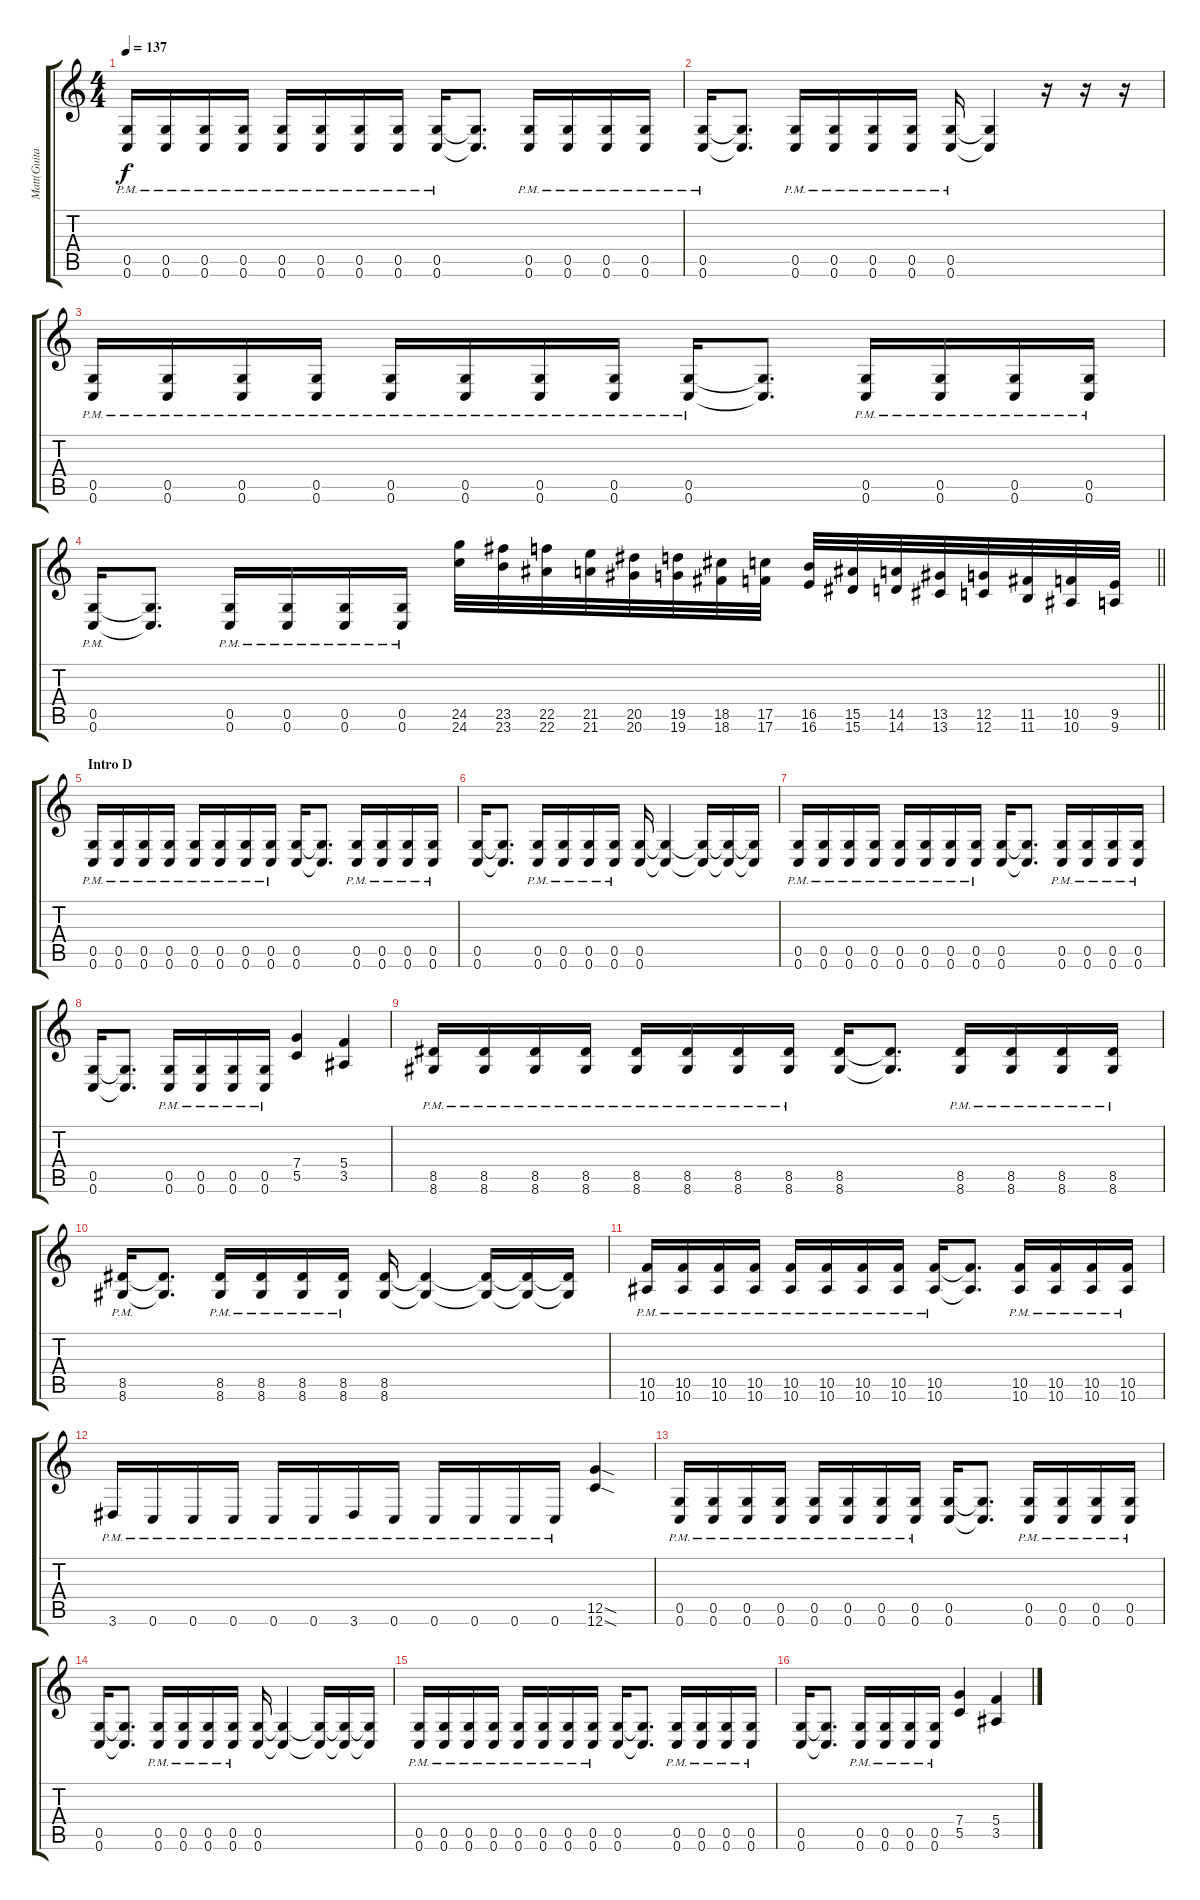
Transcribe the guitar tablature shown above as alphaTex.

\track ("Matt(Guitar)" "Matt(Guita") {instrument distortionguitar}
\staff {score tabs}
\tuning (D4 A3 F3 C3 G2 C2) {hide}
\ts (4 4)
\tempo 137
\clef g2
\ks c
(0.5{pm} 0.6{pm}).16{dy f} (0.5{pm} 0.6{pm}).16 (0.5{pm} 0.6{pm}).16 (0.5{pm} 0.6{pm}).16 (0.5{pm} 0.6{pm}).16 (0.5{pm} 0.6{pm}).16 (0.5{pm} 0.6{pm}).16 (0.5{pm} 0.6{pm}).16 (0.5{pm} 0.6{pm}).16 (0.5{t} 0.6{t}).8{d} (0.5{pm} 0.6{pm}).16 (0.5{pm} 0.6{pm}).16 (0.5{pm} 0.6{pm}).16 (0.5{pm} 0.6{pm}).16 |
(0.5{pm} 0.6{pm}).16 (0.5{t} 0.6{t}).8{d} (0.5{pm} 0.6{pm}).16 (0.5{pm} 0.6{pm}).16 (0.5{pm} 0.6{pm}).16 (0.5{pm} 0.6{pm}).16 (0.5{pm} 0.6{pm}).16 (0.5{t} 0.6{t}).4 r.16 r.16 r.16 |
(0.5{pm} 0.6{pm}).16 (0.5{pm} 0.6{pm}).16 (0.5{pm} 0.6{pm}).16 (0.5{pm} 0.6{pm}).16 (0.5{pm} 0.6{pm}).16 (0.5{pm} 0.6{pm}).16 (0.5{pm} 0.6{pm}).16 (0.5{pm} 0.6{pm}).16 (0.5{pm} 0.6{pm}).16 (0.5{t} 0.6{t}).8{d} (0.5{pm} 0.6{pm}).16 (0.5{pm} 0.6{pm}).16 (0.5{pm} 0.6{pm}).16 (0.5{pm} 0.6{pm}).16 |
\barLineRight lightlight
(0.5{pm} 0.6{pm}).16 (0.5{t} 0.6{t}).8{d} (0.5{pm} 0.6{pm}).16 (0.5{pm} 0.6{pm}).16 (0.5{pm} 0.6{pm}).16 (0.5{pm} 0.6{pm}).16 (24.5 24.6).32{instrument guitarfretnoise} (23.5 23.6).32 (22.5 22.6).32 (21.5 21.6).32 (20.5 20.6).32 (19.5 19.6).32 (18.5 18.6).32 (17.5 17.6).32 (16.5 16.6).32 (15.5 15.6).32 (14.5 14.6).32 (13.5 13.6).32 (12.5 12.6).32 (11.5 11.6).32 (10.5 10.6).32 (9.5 9.6).32 |
\section ("" "Intro D")
(0.5{pm} 0.6{pm}).16{instrument distortionguitar} (0.5{pm} 0.6{pm}).16 (0.5{pm} 0.6{pm}).16 (0.5{pm} 0.6{pm}).16 (0.5{pm} 0.6{pm}).16 (0.5{pm} 0.6{pm}).16 (0.5{pm} 0.6{pm}).16 (0.5{pm} 0.6{pm}).16 (0.5 0.6).16 (0.5{t} 0.6{t}).8{d} (0.5{pm} 0.6{pm}).16 (0.5{pm} 0.6{pm}).16 (0.5{pm} 0.6{pm}).16 (0.5{pm} 0.6{pm}).16 |
(0.5 0.6).16 (0.5{t} 0.6{t}).8{d} (0.5{pm} 0.6{pm}).16 (0.5{pm} 0.6{pm}).16 (0.5{pm} 0.6{pm}).16 (0.5{pm} 0.6{pm}).16 (0.5 0.6).16 (0.5{t} 0.6{t}).4 (0.5{t} 0.6{t}).16 (0.5{t} 0.6{t}).16 (0.5{t} 0.6{t}).16 |
(0.5{pm} 0.6{pm}).16 (0.5{pm} 0.6{pm}).16 (0.5{pm} 0.6{pm}).16 (0.5{pm} 0.6{pm}).16 (0.5{pm} 0.6{pm}).16 (0.5{pm} 0.6{pm}).16 (0.5{pm} 0.6{pm}).16 (0.5{pm} 0.6{pm}).16 (0.5 0.6).16 (0.5{t} 0.6{t}).8{d} (0.5{pm} 0.6{pm}).16 (0.5{pm} 0.6{pm}).16 (0.5{pm} 0.6{pm}).16 (0.5{pm} 0.6{pm}).16 |
(0.5 0.6).16 (0.5{t} 0.6{t}).8{d} (0.5{pm} 0.6{pm}).16 (0.5{pm} 0.6{pm}).16 (0.5{pm} 0.6{pm}).16 (0.5{pm} 0.6{pm}).16 (7.4 5.5).4 (5.4 3.5).4 |
(8.5{pm} 8.6{pm}).16 (8.5{pm} 8.6{pm}).16 (8.5{pm} 8.6{pm}).16 (8.5{pm} 8.6{pm}).16 (8.5{pm} 8.6{pm}).16 (8.5{pm} 8.6{pm}).16 (8.5{pm} 8.6{pm}).16 (8.5{pm} 8.6{pm}).16 (8.5 8.6).16 (8.5{t} 8.6{t}).8{d} (8.5{pm} 8.6{pm}).16 (8.5{pm} 8.6{pm}).16 (8.5{pm} 8.6{pm}).16 (8.5{pm} 8.6{pm}).16 |
(8.5{pm} 8.6{pm}).16 (8.5{t} 8.6{t}).8{d} (8.5{pm} 8.6{pm}).16 (8.5{pm} 8.6{pm}).16 (8.5{pm} 8.6{pm}).16 (8.5{pm} 8.6{pm}).16 (8.5 8.6).16 (8.5{t} 8.6{t}).4 (8.5{t} 8.6{t}).16 (8.5{t} 8.6{t}).16 (8.5{t} 8.6{t}).16 |
(10.5{pm} 10.6{pm}).16 (10.5{pm} 10.6{pm}).16 (10.5{pm} 10.6{pm}).16 (10.5{pm} 10.6{pm}).16 (10.5{pm} 10.6{pm}).16 (10.5{pm} 10.6{pm}).16 (10.5{pm} 10.6{pm}).16 (10.5{pm} 10.6{pm}).16 (10.5{pm} 10.6{pm}).16 (10.5{t} 10.6{t}).8{d} (10.5{pm} 10.6{pm}).16 (10.5{pm} 10.6{pm}).16 (10.5{pm} 10.6{pm}).16 (10.5{pm} 10.6{pm}).16 |
3.6{pm}.16 0.6{pm}.16 0.6{pm}.16 0.6{pm}.16 0.6{pm}.16 0.6{pm}.16 3.6{pm}.16 0.6{pm}.16 0.6{pm}.16 0.6{pm}.16 0.6{pm}.16 0.6{pm}.16 (12.5{sod} 12.6{sod}).4 |
(0.5{pm} 0.6{pm}).16{instrument distortionguitar} (0.5{pm} 0.6{pm}).16 (0.5{pm} 0.6{pm}).16 (0.5{pm} 0.6{pm}).16 (0.5{pm} 0.6{pm}).16 (0.5{pm} 0.6{pm}).16 (0.5{pm} 0.6{pm}).16 (0.5{pm} 0.6{pm}).16 (0.5 0.6).16 (0.5{t} 0.6{t}).8{d} (0.5{pm} 0.6{pm}).16 (0.5{pm} 0.6{pm}).16 (0.5{pm} 0.6{pm}).16 (0.5{pm} 0.6{pm}).16 |
(0.5 0.6).16 (0.5{t} 0.6{t}).8{d} (0.5{pm} 0.6{pm}).16 (0.5{pm} 0.6{pm}).16 (0.5{pm} 0.6{pm}).16 (0.5{pm} 0.6{pm}).16 (0.5 0.6).16 (0.5{t} 0.6{t}).4 (0.5{t} 0.6{t}).16 (0.5{t} 0.6{t}).16 (0.5{t} 0.6{t}).16 |
(0.5{pm} 0.6{pm}).16 (0.5{pm} 0.6{pm}).16 (0.5{pm} 0.6{pm}).16 (0.5{pm} 0.6{pm}).16 (0.5{pm} 0.6{pm}).16 (0.5{pm} 0.6{pm}).16 (0.5{pm} 0.6{pm}).16 (0.5{pm} 0.6{pm}).16 (0.5 0.6).16 (0.5{t} 0.6{t}).8{d} (0.5{pm} 0.6{pm}).16 (0.5{pm} 0.6{pm}).16 (0.5{pm} 0.6{pm}).16 (0.5{pm} 0.6{pm}).16 |
(0.5 0.6).16 (0.5{t} 0.6{t}).8{d} (0.5{pm} 0.6{pm}).16 (0.5{pm} 0.6{pm}).16 (0.5{pm} 0.6{pm}).16 (0.5{pm} 0.6{pm}).16 (7.4 5.5).4 (5.4 3.5).4
